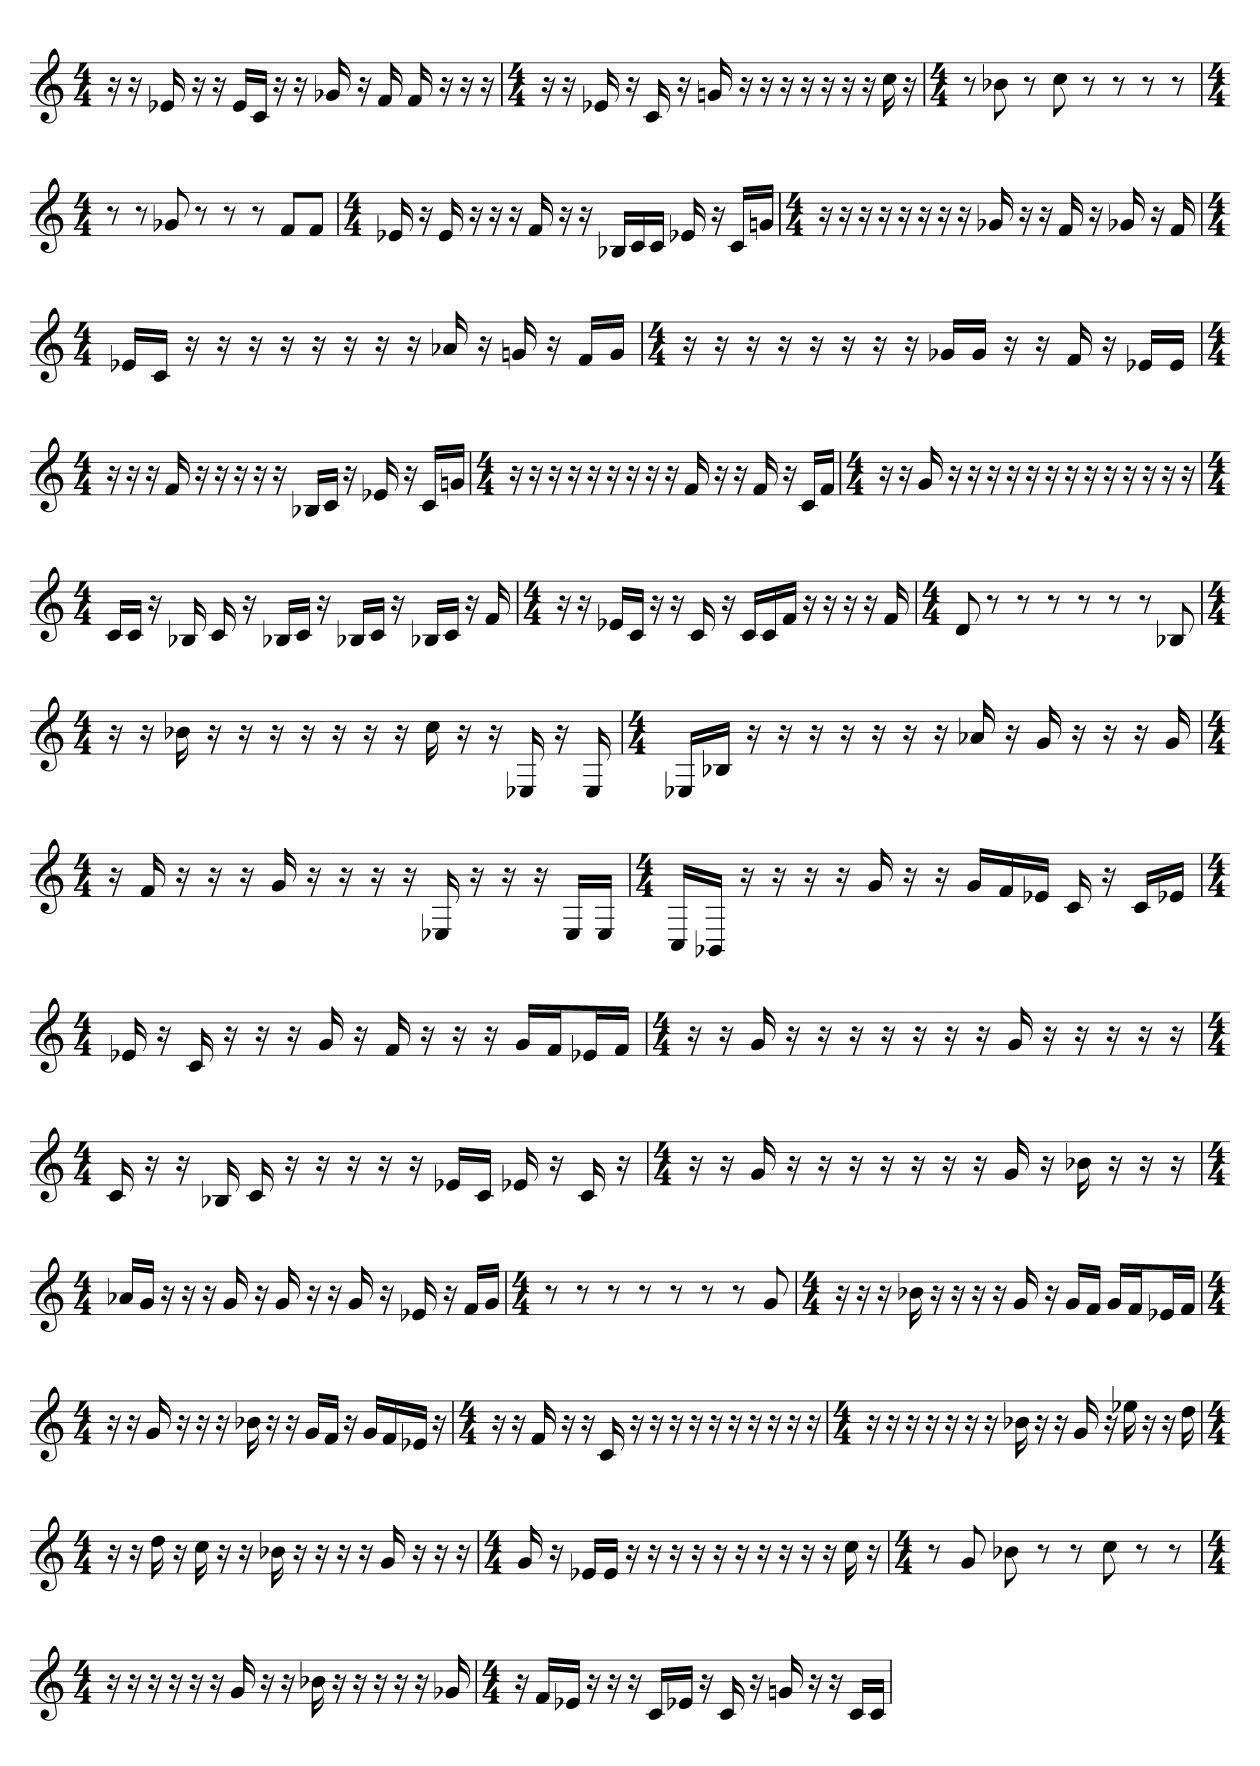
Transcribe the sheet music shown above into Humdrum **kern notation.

**kern
*part1
*staff1
*M4/4
=
16r
16r
16e-X
16r
16r
16e-LL
16cJJ
16r
16r
16g-X
16r
16f
16f
16r
16r
16r
=
*M4/4
16r
16r
16e-X
16r
16c
16r
16gn
16r
16r
16r
16r
16r
16r
16r
16cc
16r
=
*M4/4
8r
8b-X
8r
8cc
8r
8r
8r
8r
=
*M4/4
8r
8r
8g-X
8r
8r
8r
8fL
8fJ
=
*M4/4
16e-X
16r
16e-
16r
16r
16r
16f
16r
16r
16B-XLL
16c
16cJJ
16e-X
16r
16cLL
16gnJJ
=
*M4/4
16r
16r
16r
16r
16r
16r
16r
16r
16g-X
16r
16r
16f
16r
16g-X
16r
16f
=
*M4/4
16e-XLL
16cJJ
16r
16r
16r
16r
16r
16r
16r
16r
16a-X
16r
16gn
16r
16fLL
16gJJ
=
*M4/4
16r
16r
16r
16r
16r
16r
16r
16r
16g-XLL
16g-JJ
16r
16r
16f
16r
16e-XLL
16e-JJ
=
*M4/4
16r
16r
16r
16f
16r
16r
16r
16r
16r
16B-XLL
16cJJ
16r
16e-X
16r
16cLL
16gnJJ
=
*M4/4
16r
16r
16r
16r
16r
16r
16r
16r
16r
16f
16r
16r
16f
16r
16cLL
16fJJ
=
*M4/4
16r
16r
16g
16r
16r
16r
16r
16r
16r
16r
16r
16r
16r
16r
16r
16r
=
*M4/4
16cLL
16cJJ
16r
16B-X
16c
16r
16B-XLL
16cJJ
16r
16B-XLL
16cJJ
16r
16B-XLL
16cJJ
16r
16f
=
*M4/4
16r
16r
16e-XLL
16cJJ
16r
16r
16c
16r
16cLL
16c
16fJJ
16r
16r
16r
16r
16f
=
*M4/4
8d
8r
8r
8r
8r
8r
8r
8B-X
=
*M4/4
16r
16r
16b-X
16r
16r
16r
16r
16r
16r
16r
16cc
16r
16r
16E-X
16r
16E-
=
*M4/4
16E-XLL
16B-XJJ
16r
16r
16r
16r
16r
16r
16r
16a-X
16r
16g
16r
16r
16r
16g
=
*M4/4
16r
16f
16r
16r
16r
16g
16r
16r
16r
16r
16E-X
16r
16r
16r
16E-LL
16E-JJ
=
*M4/4
16CLL
16BB-XJJ
16r
16r
16r
16r
16g
16r
16r
16gLL
16f
16e-XJJ
16c
16r
16cLL
16e-XJJ
=
*M4/4
16e-X
16r
16c
16r
16r
16r
16g
16r
16f
16r
16r
16r
16gLL
16fJ
16e-XL
16fJJ
=
*M4/4
16r
16r
16g
16r
16r
16r
16r
16r
16r
16r
16g
16r
16r
16r
16r
16r
=
*M4/4
16c
16r
16r
16B-X
16c
16r
16r
16r
16r
16r
16e-XLL
16cJJ
16e-X
16r
16c
16r
=
*M4/4
16r
16r
16g
16r
16r
16r
16r
16r
16r
16r
16g
16r
16b-X
16r
16r
16r
=
*M4/4
16a-XLL
16gJJ
16r
16r
16r
16g
16r
16g
16r
16r
16g
16r
16e-X
16r
16fLL
16gJJ
=
*M4/4
8r
8r
8r
8r
8r
8r
8r
8g
=
*M4/4
16r
16r
16r
16b-X
16r
16r
16r
16r
16g
16r
16gLL
16fJJ
16gLL
16fJ
16e-XL
16fJJ
=
*M4/4
16r
16r
16g
16r
16r
16r
16b-X
16r
16r
16gLL
16fJJ
16r
16gLL
16f
16e-XJJ
16r
=
*M4/4
16r
16r
16f
16r
16r
16c
16r
16r
16r
16r
16r
16r
16r
16r
16r
16r
=
*M4/4
16r
16r
16r
16r
16r
16r
16r
16b-X
16r
16r
16g
16r
16ee-X
16r
16r
16dd
=
*M4/4
16r
16r
16dd
16r
16cc
16r
16r
16b-X
16r
16r
16r
16r
16g
16r
16r
16r
=
*M4/4
16g
16r
16e-XLL
16e-JJ
16r
16r
16r
16r
16r
16r
16r
16r
16r
16r
16cc
16r
=
*M4/4
8r
8g
8b-X
8r
8r
8cc
8r
8r
=
*M4/4
16r
16r
16r
16r
16r
16r
16g
16r
16r
16b-X
16r
16r
16r
16r
16r
16g-X
=
*M4/4
16r
16fLL
16e-XJJ
16r
16r
16r
16cLL
16e-XJJ
16r
16c
16r
16gn
16r
16r
16cLL
16cJJ
=
*-
